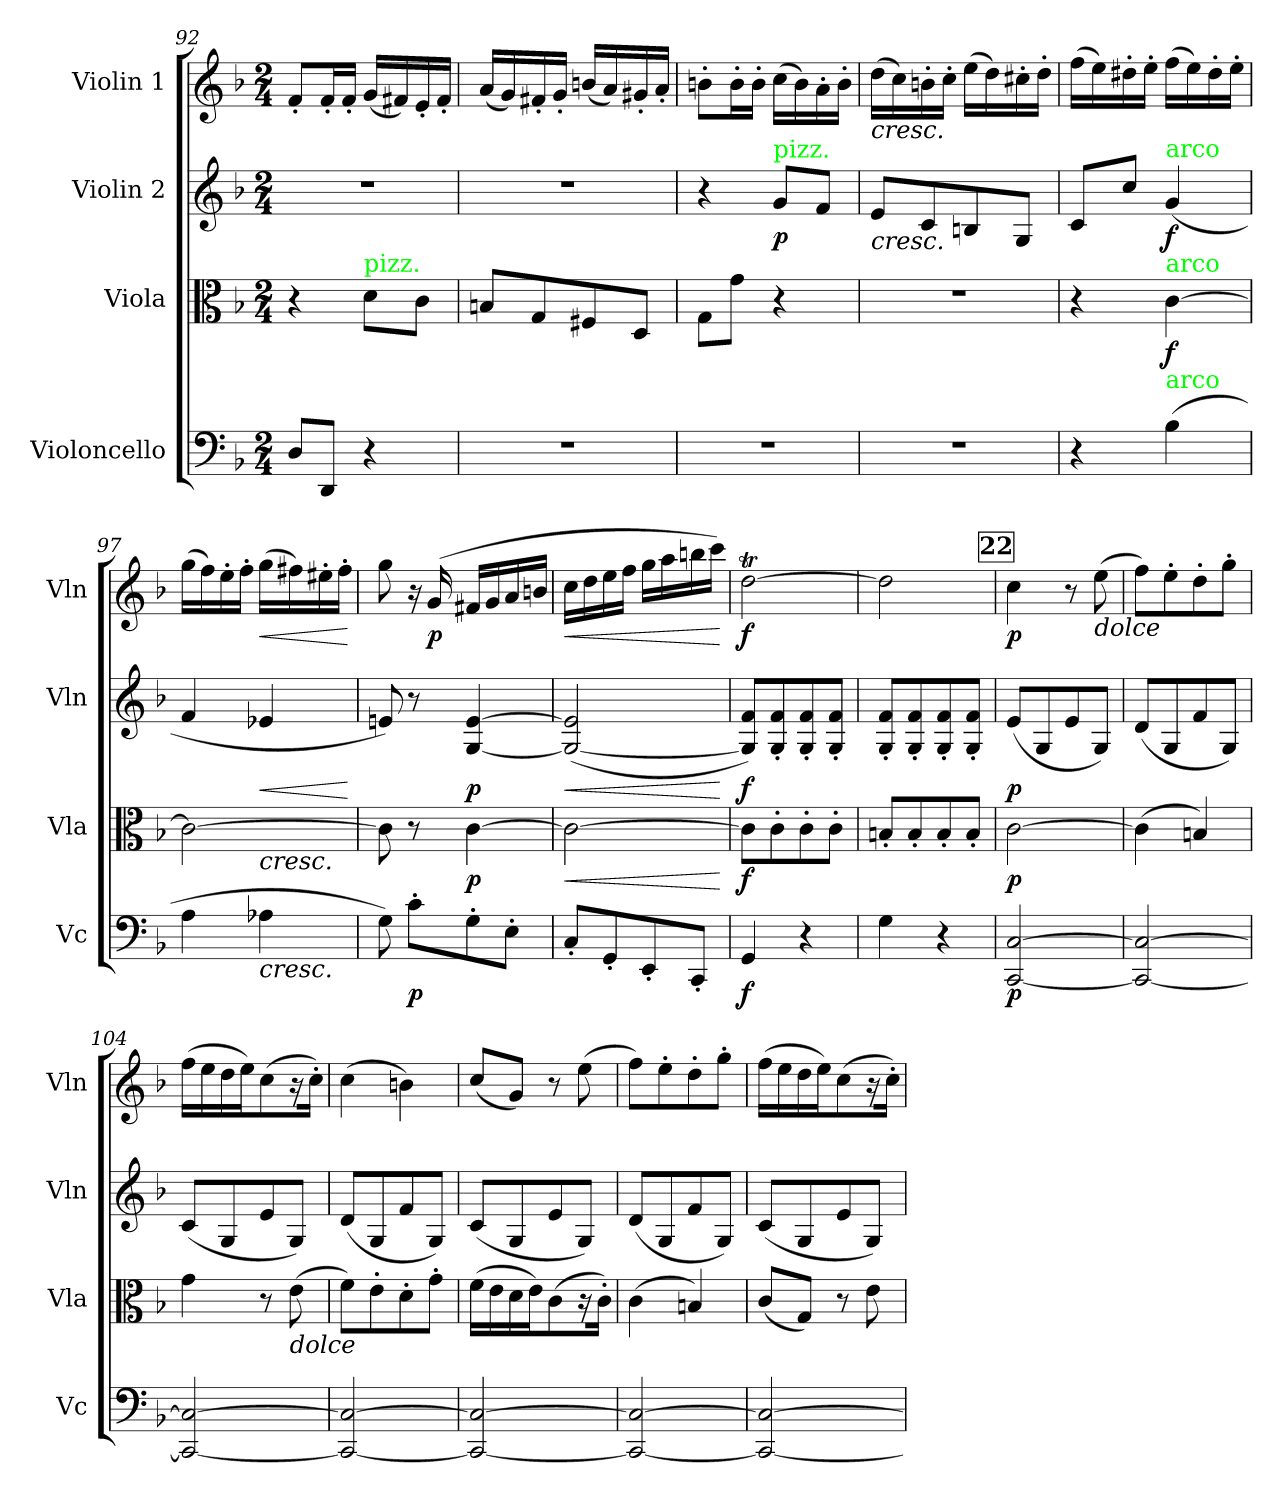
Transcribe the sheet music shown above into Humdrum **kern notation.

**kern	**dynam	**kern	**dynam	**kern	**dynam	**kern	**dynam
*part4	*part4	*part3	*part3	*part2	*part2	*part1	*part1
*staff4	*staff4	*staff3	*staff3	*staff2	*staff2	*staff1	*staff1
*I"Violoncello	*	*I"Viola	*	*I"Violin 2	*	*I"Violin 1	*
*I'Vc	*	*I'Vla	*	*I'Vln	*	*I'Vln	*
*clefF4	*	*clefC3	*	*clefG2	*	*clefG2	*
*k[b-]	*	*k[b-]	*	*k[b-]	*	*k[b-]	*
*M2/4	*	*M2/4	*	*M2/4	*	*M2/4	*
=92	=92	=92	=92	=92	=92	=92	=92
8D/L	.	4r	.	2r	.	8f'/L	.
8DD/J	.	.	.	.	.	16f'/L	.
.	.	.	.	.	.	16f'/JJ	.
!	!	!LO:TX:a:color=#00FF00:t=pizz.	!	!	!	!	!
4r	.	8d\L	.	.	.	(16g/LL	.
.	.	.	.	.	.	16f#X/)	.
.	.	8c\J	.	.	.	16e'/	.
.	.	.	.	.	.	16f#'/JJ	.
=93	=93	=93	=93	=93	=93	=93	=93
2r	.	8Bn/L	.	2r	.	(16a/LL	.
.	.	.	.	.	.	16g/)	.
.	.	8G/	.	.	.	16f#X'/	.
.	.	.	.	.	.	16g'/JJ	.
.	.	8F#X/	.	.	.	(16bn/LL	.
.	.	.	.	.	.	16a/)	.
.	.	8D/J	.	.	.	16g#X'/	.
.	.	.	.	.	.	16a'/JJ	.
!!LO:LB:g=z
=94	=94	=94	=94	=94	=94	=94	=94
2r	.	8G\L	.	4r	.	8bn'\L	.
.	.	8g\J	.	.	.	16b'\L	.
.	.	.	.	.	.	16b'\JJ	.
!	!	!	!	!LO:TX:a:color=#00FF00:t=pizz.	!	!	!
!	!	!	!	!	!LO:DY:b	!	!
.	.	4r	.	8g/L	p	(16cc\LL	.
.	.	.	.	.	.	16b\)	.
.	.	.	.	8f/J	.	16a'\	.
.	.	.	.	.	.	16b'\JJ	.
!!LO:LB:g=z
=95	=95	=95	=95	=95	=95	=95	=95
!	!	!	!	!	!LO:HP:b	!	!LO:HP:b
2r	.	2r	.	8e/L	<	(16dd\LL	<
.	.	.	.	.	.	16cc\)	.
.	.	.	.	8c/	.	16bn'\	.
.	.	.	.	.	.	16cc'\JJ	.
.	.	.	.	8Bn/	.	(16ee\LL	.
.	.	.	.	.	.	16dd\)	.
.	.	.	.	8G/J	.	16cc#X'\	.
.	.	.	.	.	.	16dd'\JJ	.
=96	=96	=96	=96	=96	=96	=96	=96
4r	.	4r	.	8c/L	.	(16ff\LL	.
.	.	.	.	.	.	16ee\)	.
.	.	.	.	8cc/J	.	16dd#X'\	.
.	.	.	.	.	.	16ee'\JJ	.
!	!	!	!	!LO:TX:a:color=#00FF00:t=arco	!	!	!
!	!	!LO:TX:a:color=#00FF00:t=arco	!	!	!	!	!
!LO:TX:a:color=#00FF00:t=arco	!	!	!	!	!	!	!
!	!	!	!LO:DY:b	!	!LO:DY:b	!	!
(4B-\	.	[4c\	f	(4g/	f	(16ff\LL	.
.	.	.	.	.	.	16ee\)	.
.	.	.	.	.	.	16dd#'\	.
.	.	.	.	.	.	16ee'\JJ	.
=97	=97	=97	=97	=97	=97	=97	=97
*	*	*^	*	*	*	*	*
4A\	.	2c\_	4ryy	.	4f/	.	(16gg\LL	.
.	.	.	.	.	.	.	16ff\)	.
.	.	.	.	.	.	.	16ee'\	.
.	.	.	.	.	.	.	16ff'\JJ	.
!	!LO:HP:b	!	!	!LO:HP:b	!	!LO:HP:b	!	!LO:HP:b
4A-X\	<	.	4ryy	<	4e-X/	<	(16gg\LL	<
.	.	.	.	.	.	.	16ff#X\)	.
.	.	.	.	.	.	.	16ee#X'\	.
.	.	.	.	.	.	.	16ff#'\JJ	.
*	*	*v	*v	*	*	*	*	*
.	.	.	.	.	[	.	[
=98	=98	=98	=98	=98	=98	=98	=98
8G\)	.	8c\]	.	8en/)	.	8gg\	.
!	!LO:DY:b	!	!	!	!	!	!
8c'\L	p	8r	.	8r	.	16r	.
!	!	!	!	!	!	!	!LO:DY:b
.	.	.	.	.	.	(16g/	p
!	!	!	!LO:DY:b	!	!LO:DY:b	!	!
8G'\	.	[4c\	p	[4G/ [4e/	p	16f#X/LL	.
.	.	.	.	.	.	16g/	.
8E'\J	.	.	.	.	.	16a/	.
.	.	.	.	.	.	16bn/JJ	.
!!LO:PB:g=z
=99	=99	=99	=99	=99	=99	=99	=99
!	!	!	!LO:HP:b	!	!LO:HP:b	!	!LO:HP:b
8C'/L	.	2c\_	<	(2G/_ 2e/]	<	16cc\LL	<
.	.	.	.	.	.	16dd\	.
8GG'/	.	.	.	.	.	16ee\	.
.	.	.	.	.	.	16ff\JJ	.
8EE'/	.	.	.	.	.	16gg\LL	.
.	.	.	.	.	.	16aa\	.
8CC'/J	.	.	.	.	.	16bbn\	.
.	.	.	.	.	.	16ccc\JJ)	.
.	[	.	[	.	[	.	[
=100	=100	=100	=100	=100	=100	=100	=100
!	!LO:DY:b	!	!LO:DY:b	!	!LO:DY:b	!	!LO:DY:b
4GG/	f	8c\L]	f	8G/] 8f/L)	f	[2ddT\	f
.	.	8c'\	.	8G/' 8f/'	.	.	.
4r	.	8c'\	.	8G/' 8f/'	.	.	.
.	.	8c'\J	.	8G/' 8f/'J	.	.	.
!!LO:LB:g=z
=101	=101	=101	=101	=101	=101	=101	=101
4G\	.	8Bn'/L	.	8G/' 8f/'L	.	2ddTTT\]	.
.	.	8B'/	.	8G/' 8f/'	.	.	.
4r	.	8B'/	.	8G/' 8f/'	.	.	.
.	.	8B'/J	.	8G/' 8f/'J	.	.	.
.	.	.	[	.	[	.	[
!!LO:REH:place=s1:a:B:cj:fs=14:t=22
=102	=102	=102	=102	=102	=102	=102	=102
!	!LO:DY:b	!	!LO:DY:b	!	!LO:DY:b	!	!LO:DY:b
[2CC/ [2C/	p	[2c\	p	(8e/L	p	4cc\	p
.	.	.	.	8G/	.	.	.
.	.	.	.	8e/	.	8r	.
!	!	!	!	!	!	!LO:TX:b:i:t=dolce	!
.	.	.	.	8G/J)	.	(8ee\	.
=103	=103	=103	=103	=103	=103	=103	=103
2CC/_ 2C/_	.	(4c\]	.	(8d/L	.	8ff\L)	.
.	.	.	.	8G/	.	8ee'\	.
.	.	4Bn/)	.	8f/	.	8dd'\	.
.	.	.	.	8G/J)	.	8gg'\J	.
=104	=104	=104	=104	=104	=104	=104	=104
2CC/_ 2C/_	.	4g\	.	(8c/L	.	(16ff\LL	.
.	.	.	.	.	.	16ee\	.
.	.	.	.	8G/	.	16dd\	.
.	.	.	.	.	.	16ee\JJ)	.
.	.	8r	.	8e/	.	(8cc\L	.
!	!	!LO:TX:b:i:t=dolce	!	!	!	!	!
.	.	(8e\	.	8G/J)	.	16r	.
.	.	.	.	.	.	16cc'\JJ)	.
=105	=105	=105	=105	=105	=105	=105	=105
2CC/_ 2C/_	.	8f\L)	.	(8d/L	.	(4cc\	.
.	.	8e'\	.	8G/	.	.	.
.	.	8d'\	.	8f/	.	4bn\)	.
.	.	8g'\J	.	8G/J)	.	.	.
=106	=106	=106	=106	=106	=106	=106	=106
2CC/_ 2C/_	.	(16f\LL	.	(8c/L	.	(8cc/L	.
.	.	16e\	.	.	.	.	.
.	.	16d\	.	8G/	.	8g/J)	.
.	.	16e\JJ)	.	.	.	.	.
.	.	(8c\L	.	8e/	.	8r	.
.	.	16r	.	8G/J)	.	(8ee\	.
.	.	16c'\JJ)	.	.	.	.	.
=107	=107	=107	=107	=107	=107	=107	=107
2CC/_ 2C/_	.	(4c\	.	(8d/L	.	8ff\L)	.
.	.	.	.	8G/	.	8ee'\	.
.	.	4Bn/)	.	8f/	.	8dd'\	.
.	.	.	.	8G/J)	.	8gg'\J	.
!!LO:LB:g=z
=108	=108	=108	=108	=108	=108	=108	=108
2CC/_ 2C/_	.	(8c/L	.	(8c/L	.	(16ff\LL	.
.	.	.	.	.	.	16ee\	.
.	.	8G/J)	.	8G/	.	16dd\	.
.	.	.	.	.	.	16ee\JJ)	.
.	.	8r	.	8e/	.	(8cc\L	.
.	.	8e\	.	8G/J)	.	16r	.
.	.	.	.	.	.	16cc'\JJ)	.
=	=	=	=	=	=	=	=
*-	*-	*-	*-	*-	*-	*-	*-
